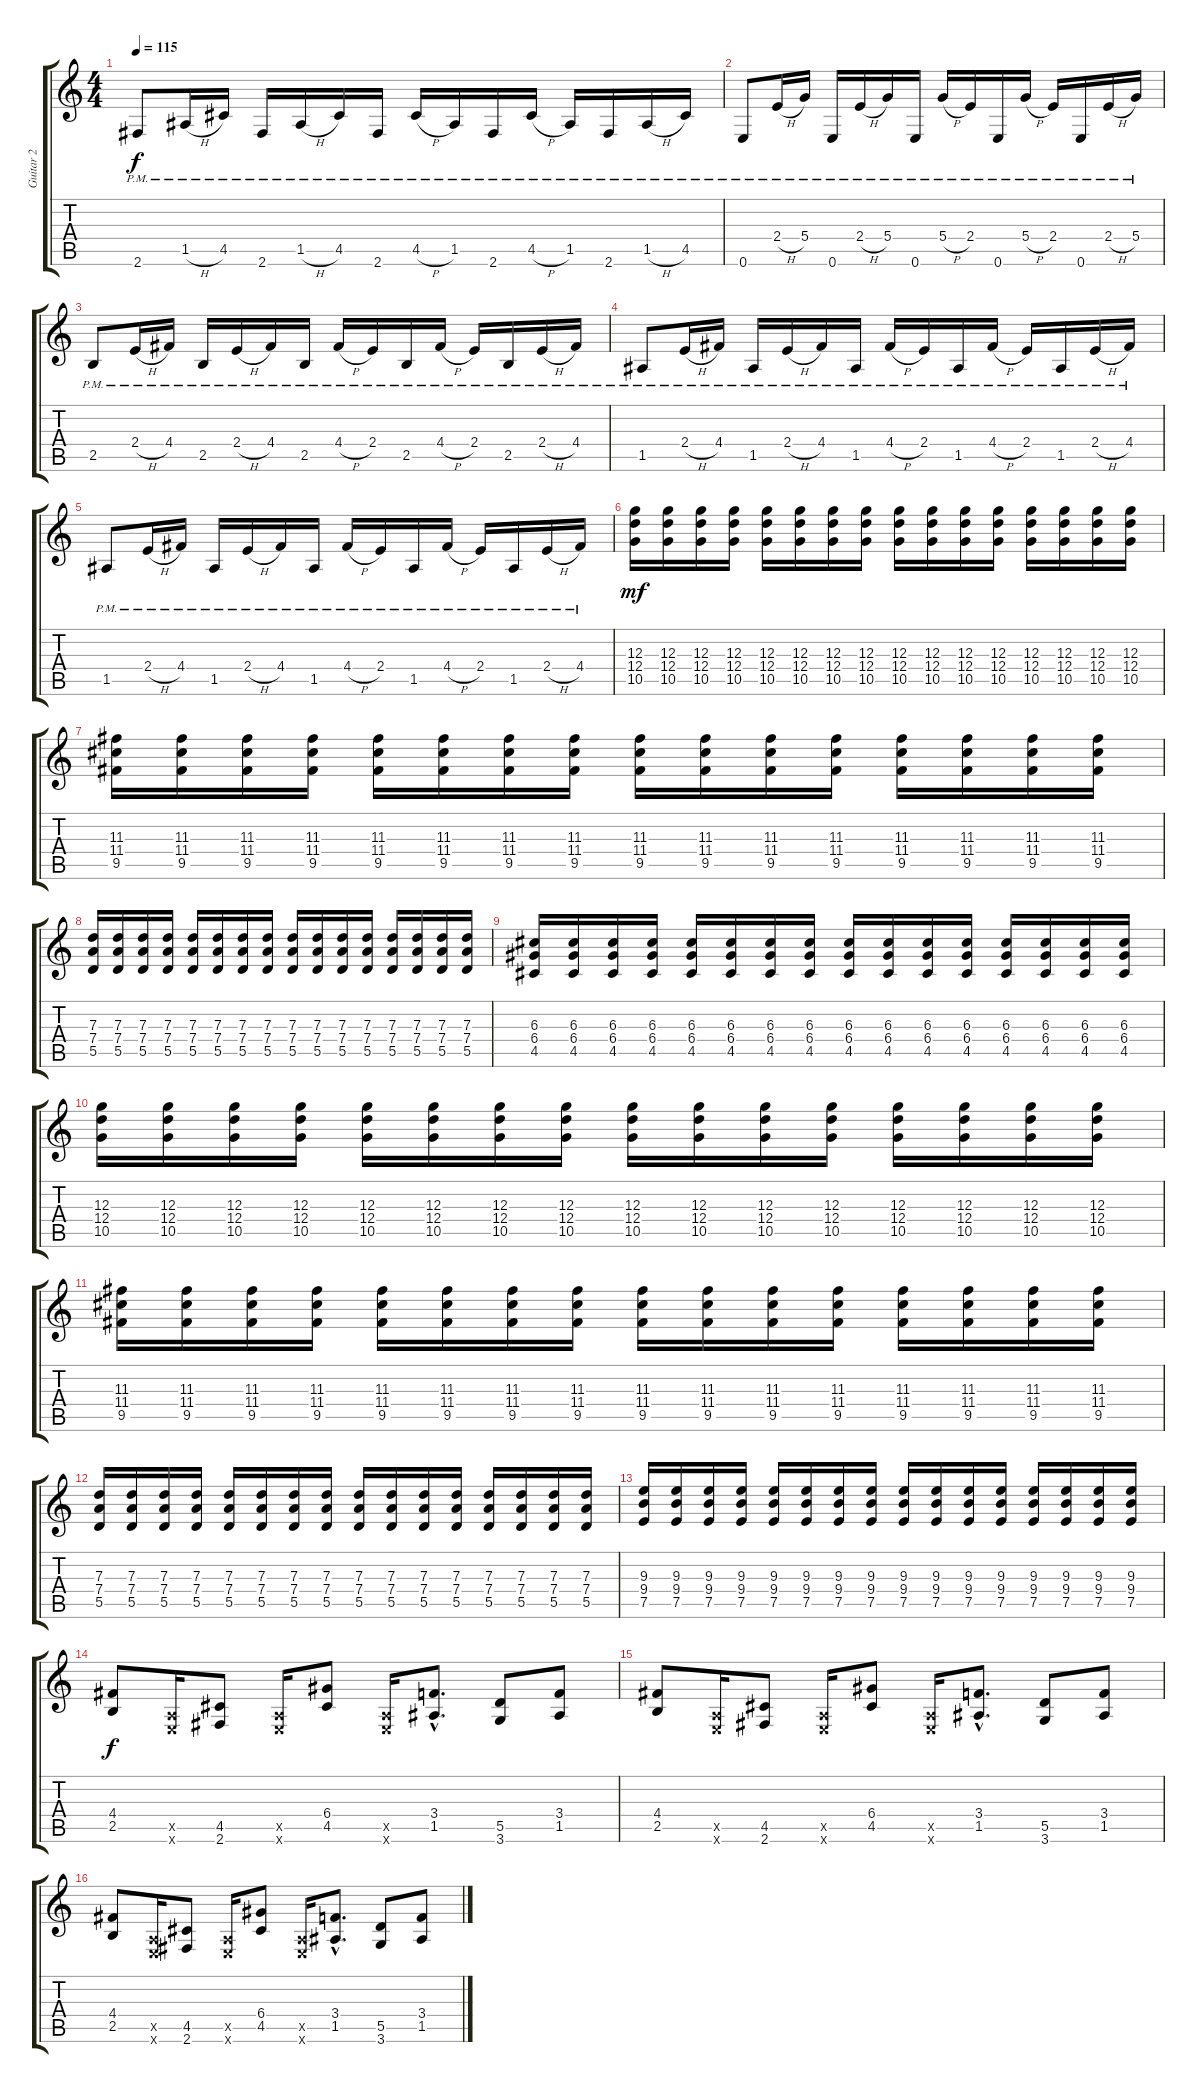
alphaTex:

\track ("Guitar 2" "Guitar 2") {instrument overdrivenguitar}
\staff {score tabs}
\tuning (E4 B3 G3 D3 A2 E2) {hide}
\ts (4 4)
\tempo 115
\clef g2
\ks c
2.6{pm}.8{dy f} 1.5{h pm}.16 4.5{pm}.16 2.6{pm}.16 1.5{h pm}.16 4.5{pm}.16 2.6{pm}.16 4.5{h pm}.16 1.5{pm}.16 2.6{pm}.16 4.5{h pm}.16 1.5{pm}.16 2.6{pm}.16 1.5{h pm}.16 4.5{pm}.16 |
0.6{pm}.8 2.4{h pm}.16 5.4{pm}.16 0.6{pm}.16 2.4{h pm}.16 5.4{pm}.16 0.6{pm}.16 5.4{h pm}.16 2.4{pm}.16 0.6{pm}.16 5.4{h pm}.16 2.4{pm}.16 0.6{pm}.16 2.4{h pm}.16 5.4{pm}.16 |
2.5{pm}.8 2.4{h pm}.16 4.4{pm}.16 2.5{pm}.16 2.4{h pm}.16 4.4{pm}.16 2.5{pm}.16 4.4{h pm}.16 2.4{pm}.16 2.5{pm}.16 4.4{h pm}.16 2.4{pm}.16 2.5{pm}.16 2.4{h pm}.16 4.4{pm}.16 |
1.5{pm}.8 2.4{h pm}.16 4.4{pm}.16 1.5{pm}.16 2.4{h pm}.16 4.4{pm}.16 1.5{pm}.16 4.4{h pm}.16 2.4{pm}.16 1.5{pm}.16 4.4{h pm}.16 2.4{pm}.16 1.5{pm}.16 2.4{h pm}.16 4.4{pm}.16 |
1.5{pm}.8 2.4{h pm}.16 4.4{pm}.16 1.5{pm}.16 2.4{h pm}.16 4.4{pm}.16 1.5{pm}.16 4.4{h pm}.16 2.4{pm}.16 1.5{pm}.16 4.4{h pm}.16 2.4{pm}.16 1.5{pm}.16 2.4{h pm}.16 4.4{pm}.16 |
(12.3 12.4 10.5).16{dy mf} (12.3 12.4 10.5).16 (12.3 12.4 10.5).16 (12.3 12.4 10.5).16 (12.3 12.4 10.5).16 (12.3 12.4 10.5).16 (12.3 12.4 10.5).16 (12.3 12.4 10.5).16 (12.3 12.4 10.5).16 (12.3 12.4 10.5).16 (12.3 12.4 10.5).16 (12.3 12.4 10.5).16 (12.3 12.4 10.5).16 (12.3 12.4 10.5).16 (12.3 12.4 10.5).16 (12.3 12.4 10.5).16 |
(11.3 11.4 9.5).16 (11.3 11.4 9.5).16 (11.3 11.4 9.5).16 (11.3 11.4 9.5).16 (11.3 11.4 9.5).16 (11.3 11.4 9.5).16 (11.3 11.4 9.5).16 (11.3 11.4 9.5).16 (11.3 11.4 9.5).16 (11.3 11.4 9.5).16 (11.3 11.4 9.5).16 (11.3 11.4 9.5).16 (11.3 11.4 9.5).16 (11.3 11.4 9.5).16 (11.3 11.4 9.5).16 (11.3 11.4 9.5).16 |
(7.3 7.4 5.5).16 (7.3 7.4 5.5).16 (7.3 7.4 5.5).16 (7.3 7.4 5.5).16 (7.3 7.4 5.5).16 (7.3 7.4 5.5).16 (7.3 7.4 5.5).16 (7.3 7.4 5.5).16 (7.3 7.4 5.5).16 (7.3 7.4 5.5).16 (7.3 7.4 5.5).16 (7.3 7.4 5.5).16 (7.3 7.4 5.5).16 (7.3 7.4 5.5).16 (7.3 7.4 5.5).16 (7.3 7.4 5.5).16 |
(6.3 6.4 4.5).16 (6.3 6.4 4.5).16 (6.3 6.4 4.5).16 (6.3 6.4 4.5).16 (6.3 6.4 4.5).16 (6.3 6.4 4.5).16 (6.3 6.4 4.5).16 (6.3 6.4 4.5).16 (6.3 6.4 4.5).16 (6.3 6.4 4.5).16 (6.3 6.4 4.5).16 (6.3 6.4 4.5).16 (6.3 6.4 4.5).16 (6.3 6.4 4.5).16 (6.3 6.4 4.5).16 (6.3 6.4 4.5).16 |
(12.3 12.4 10.5).16 (12.3 12.4 10.5).16 (12.3 12.4 10.5).16 (12.3 12.4 10.5).16 (12.3 12.4 10.5).16 (12.3 12.4 10.5).16 (12.3 12.4 10.5).16 (12.3 12.4 10.5).16 (12.3 12.4 10.5).16 (12.3 12.4 10.5).16 (12.3 12.4 10.5).16 (12.3 12.4 10.5).16 (12.3 12.4 10.5).16 (12.3 12.4 10.5).16 (12.3 12.4 10.5).16 (12.3 12.4 10.5).16 |
(11.3 11.4 9.5).16 (11.3 11.4 9.5).16 (11.3 11.4 9.5).16 (11.3 11.4 9.5).16 (11.3 11.4 9.5).16 (11.3 11.4 9.5).16 (11.3 11.4 9.5).16 (11.3 11.4 9.5).16 (11.3 11.4 9.5).16 (11.3 11.4 9.5).16 (11.3 11.4 9.5).16 (11.3 11.4 9.5).16 (11.3 11.4 9.5).16 (11.3 11.4 9.5).16 (11.3 11.4 9.5).16 (11.3 11.4 9.5).16 |
(7.3 7.4 5.5).16 (7.3 7.4 5.5).16 (7.3 7.4 5.5).16 (7.3 7.4 5.5).16 (7.3 7.4 5.5).16 (7.3 7.4 5.5).16 (7.3 7.4 5.5).16 (7.3 7.4 5.5).16 (7.3 7.4 5.5).16 (7.3 7.4 5.5).16 (7.3 7.4 5.5).16 (7.3 7.4 5.5).16 (7.3 7.4 5.5).16 (7.3 7.4 5.5).16 (7.3 7.4 5.5).16 (7.3 7.4 5.5).16 |
(9.3 9.4 7.5).16 (9.3 9.4 7.5).16 (9.3 9.4 7.5).16 (9.3 9.4 7.5).16 (9.3 9.4 7.5).16 (9.3 9.4 7.5).16 (9.3 9.4 7.5).16 (9.3 9.4 7.5).16 (9.3 9.4 7.5).16 (9.3 9.4 7.5).16 (9.3 9.4 7.5).16 (9.3 9.4 7.5).16 (9.3 9.4 7.5).16 (9.3 9.4 7.5).16 (9.3 9.4 7.5).16 (9.3 9.4 7.5).16 |
(4.4 2.5).8{dy f} (0.5{x} 0.6{x}).16 (4.5 2.6).8 (0.5{x} 0.6{x}).16 (6.4 4.5).8 (0.5{x} 0.6{x}).16 (3.4{hac} 1.5{hac}).8{d} (5.5 3.6).8 (3.4 1.5).8 |
(4.4 2.5).8 (0.5{x} 0.6{x}).16 (4.5 2.6).8 (0.5{x} 0.6{x}).16 (6.4 4.5).8 (0.5{x} 0.6{x}).16 (3.4{hac} 1.5{hac}).8{d} (5.5 3.6).8 (3.4 1.5).8 |
(4.4 2.5).8 (0.5{x} 0.6{x}).16 (4.5 2.6).8 (0.5{x} 0.6{x}).16 (6.4 4.5).8 (0.5{x} 0.6{x}).16 (3.4{hac} 1.5{hac}).8{d} (5.5 3.6).8 (3.4 1.5).8
